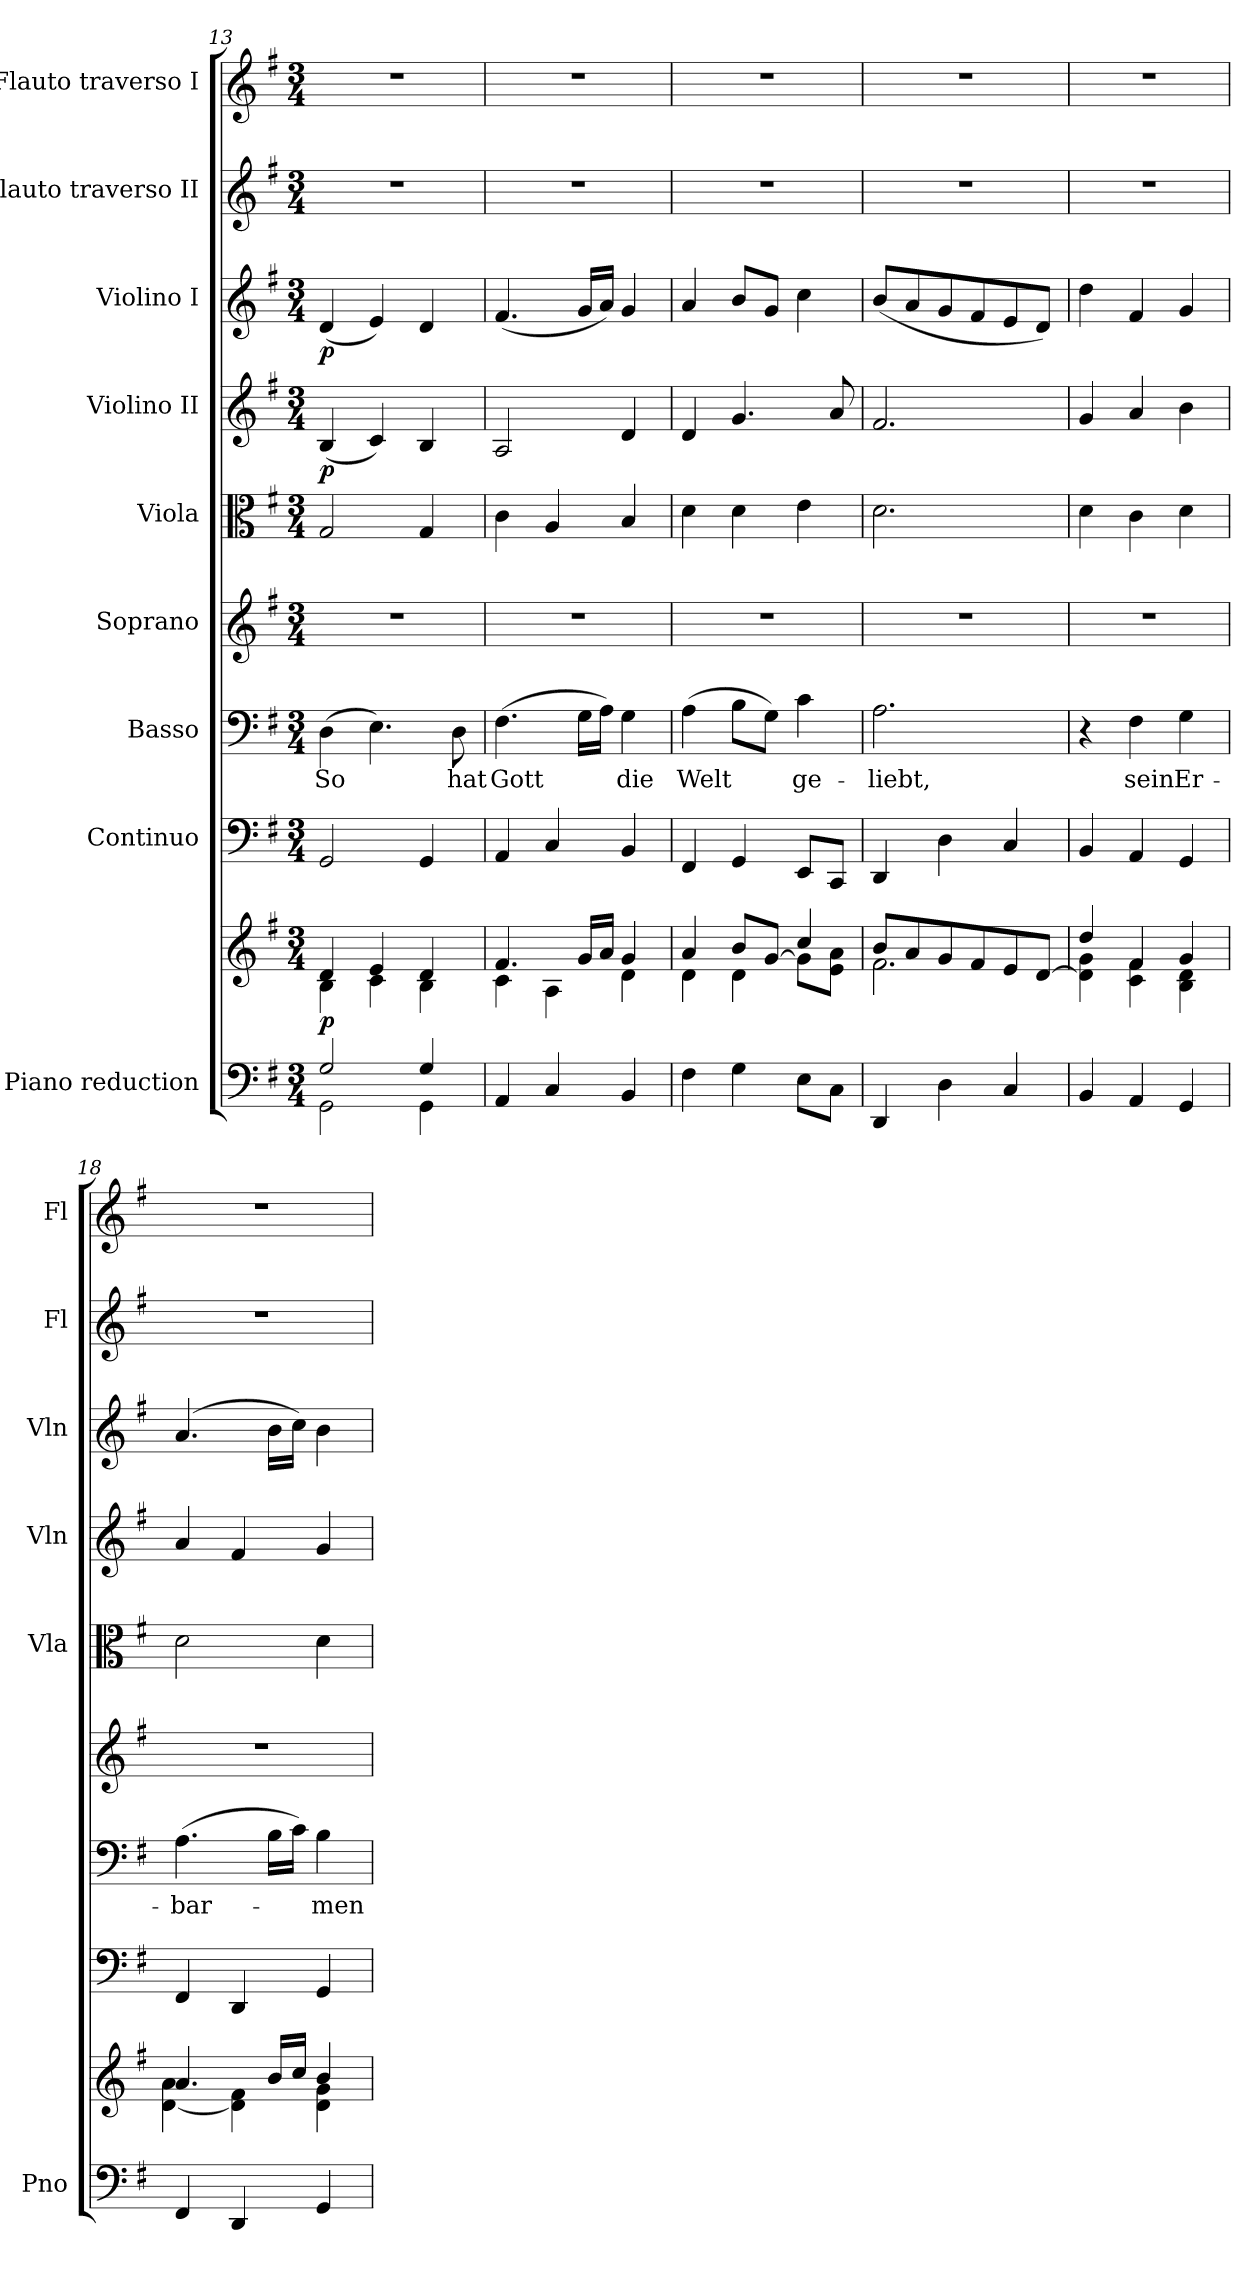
**kern	**kern	**dynam	**kern	**kern	**text	**kern	**kern	**dynam	**kern	**dynam	**kern	**dynam	**kern	**kern
*part9	*part9	*part9	*part8	*part7	*part7	*part6	*part5	*part5	*part4	*part4	*part3	*part3	*part2	*part1
*staff10	*staff9	*staff9/10	*staff8	*staff7	*staff7	*staff6	*staff5	*staff5	*staff4	*staff4	*staff3	*staff3	*staff2	*staff1
*I"Piano reduction	*	*	*I"Continuo	*I"Basso	*	*I"Soprano	*I"Viola	*	*I"Violino II	*	*I"Violino I	*	*I"Flauto traverso II	*I"Flauto traverso I
*I'Pno	*	*	*	*	*	*	*I'Vla	*	*I'Vln	*	*I'Vln	*	*I'Fl	*I'Fl
*clefF4	*clefG2	*	*clefF4	*clefF4	*	*clefG2	*clefC3	*	*clefG2	*	*clefG2	*	*clefG2	*clefG2
*k[f#]	*k[f#]	*	*k[f#]	*k[f#]	*	*k[f#]	*k[f#]	*	*k[f#]	*	*k[f#]	*	*k[f#]	*k[f#]
*M3/4	*M3/4	*	*M3/4	*M3/4	*	*M3/4	*M3/4	*	*M3/4	*	*M3/4	*	*M3/4	*M3/4
=13	=13	=13	=13	=13	=13	=13	=13	=13	=13	=13	=13	=13	=13	=13
*^	*^	*	*	*	*	*	*	*	*	*	*	*	*	*
!	!	!	!	!LO:DY:b	!	!	!LO:LY:b	!	!	!LO:DY:b	!	!	!	!	!	!
!	!	!	!	!	!	!	!	!	!	!LO:DY:n=1:b	!	!	!	!	!	!
!	!	!	!	!	!	!	!	!	!	!LO:DY:n=2:b	!	!LO:DY:b	!	!LO:DY:b	!	!
2G/	2GG\	4d/	4B\	p	2GG/	(>4D\	So	2.r	2G/	other-dynamics p other-dynamics	(<4B/	p	(<4d/	p	2.r	2.r
.	.	4e/	4c\	.	.	4.E\)	.	.	.	.	4c/)	.	4e/)	.	.	.
4G/	4GG\	4d/	4B\	.	4GG/	.	.	.	4G/	.	4B/	.	4d/	.	.	.
!	!	!	!	!	!	!	!LO:LY:b	!	!	!	!	!	!	!	!	!
.	.	.	.	.	.	8D\	hat	.	.	.	.	.	.	.	.	.
*v	*v	*	*	*	*	*	*	*	*	*	*	*	*	*	*	*
=14	=14	=14	=14	=14	=14	=14	=14	=14	=14	=14	=14	=14	=14	=14	=14
!	!	!	!	!	!	!LO:LY:b	!	!	!	!	!	!	!	!	!
4AA/	4.f#/	4c\	.	4AA/	(>4.F#\	Gott	2.r	4c\	.	2A/	.	(<4.f#/	.	2.r	2.r
4C/	.	4A\	.	4C/	.	.	.	4A/	.	.	.	.	.	.	.
.	16g/LL	.	.	.	16G\LL	.	.	.	.	.	.	16g/LL	.	.	.
.	16a/JJ	.	.	.	16A\JJ)	.	.	.	.	.	.	16a/JJ)	.	.	.
!	!	!	!	!	!	!LO:LY:b	!	!	!	!	!	!	!	!	!
4BB/	4g/	4d\	.	4BB/	4G\	die	.	4B/	.	4d/	.	4g/	.	.	.
=15	=15	=15	=15	=15	=15	=15	=15	=15	=15	=15	=15	=15	=15	=15	=15
!	!	!	!	!	!	!LO:LY:b	!	!	!	!	!	!	!	!	!
4F#\	4a/	4d\	.	4FF#/	(>4A\	Welt	2.r	4d\	.	4d/	.	4a/	.	2.r	2.r
4G\	8b/L	4d\	.	4GG/	8B\L	.	.	4d\	.	4.g/	.	8b/L	.	.	.
.	[8g/J	.	.	.	8G\J)	.	.	.	.	.	.	8g/J	.	.	.
!	!	!	!	!	!	!LO:LY:b	!	!	!	!	!	!	!	!	!
8E\L	4cc/	8g\L]	.	8EE/L	4c\	ge-	.	4e\	.	.	.	4cc\	.	.	.
8C\J	.	8e\ 8a\J	.	8CC/J	.	.	.	.	.	8a/	.	.	.	.	.
=16	=16	=16	=16	=16	=16	=16	=16	=16	=16	=16	=16	=16	=16	=16	=16
!	!	!	!	!	!	!LO:LY:b	!	!	!	!	!	!	!	!	!
4DD/	8b/L	2.f#\	.	4DD/	2.A\	-liebt,	2.r	2.d\	.	2.f#/	.	(<8b/L	.	2.r	2.r
.	8a/	.	.	.	.	.	.	.	.	.	.	8a/	.	.	.
4D\	8g/	.	.	4D\	.	.	.	.	.	.	.	8g/	.	.	.
.	8f#/	.	.	.	.	.	.	.	.	.	.	8f#/	.	.	.
4C/	8e/	.	.	4C/	.	.	.	.	.	.	.	8e/	.	.	.
.	[8d/J	.	.	.	.	.	.	.	.	.	.	8d/J)	.	.	.
!!LO:PB:g=z
=17	=17	=17	=17	=17	=17	=17	=17	=17	=17	=17	=17	=17	=17	=17	=17
4BB/	4dd/	4d\] 4g\	.	4BB/	4r	.	2.r	4d\	.	4g/	.	4dd\	.	2.r	2.r
!	!	!	!	!	!	!LO:LY:b	!	!	!	!	!	!	!	!	!
4AA/	4f#/	4c\ 4f#\	.	4AA/	4F#\	sein	.	4c\	.	4a/	.	4f#/	.	.	.
!	!	!	!	!	!	!LO:LY:b	!	!	!	!	!	!	!	!	!
4GG/	4g/	4B\ 4d\	.	4GG/	4G\	Er-	.	4d\	.	4b\	.	4g/	.	.	.
=18	=18	=18	=18	=18	=18	=18	=18	=18	=18	=18	=18	=18	=18	=18	=18
!	!	!	!	!	!	!LO:LY:b	!	!	!	!	!	!	!	!	!
4FF#/	4.a/	[4d\ 4a\	.	4FF#/	(>4.A\	-bar-	2.r	2d\	.	4a/	.	(>4.a/	.	2.r	2.r
4DD/	.	4d\] 4f#\	.	4DD/	.	.	.	.	.	4f#/	.	.	.	.	.
.	16b/LL	.	.	.	16B\LL	.	.	.	.	.	.	16b\LL	.	.	.
.	16cc/JJ	.	.	.	16c\JJ)	.	.	.	.	.	.	16cc\JJ)	.	.	.
!	!	!	!	!	!	!LO:LY:b	!	!	!	!	!	!	!	!	!
4GG/	4b/	4d\ 4g\	.	4GG/	4B\	-men	.	4d\	.	4g/	.	4b\	.	.	.
*	*v	*v	*	*	*	*	*	*	*	*	*	*	*	*	*
=	=	=	=	=	=	=	=	=	=	=	=	=	=	=
*-	*-	*-	*-	*-	*-	*-	*-	*-	*-	*-	*-	*-	*-	*-
